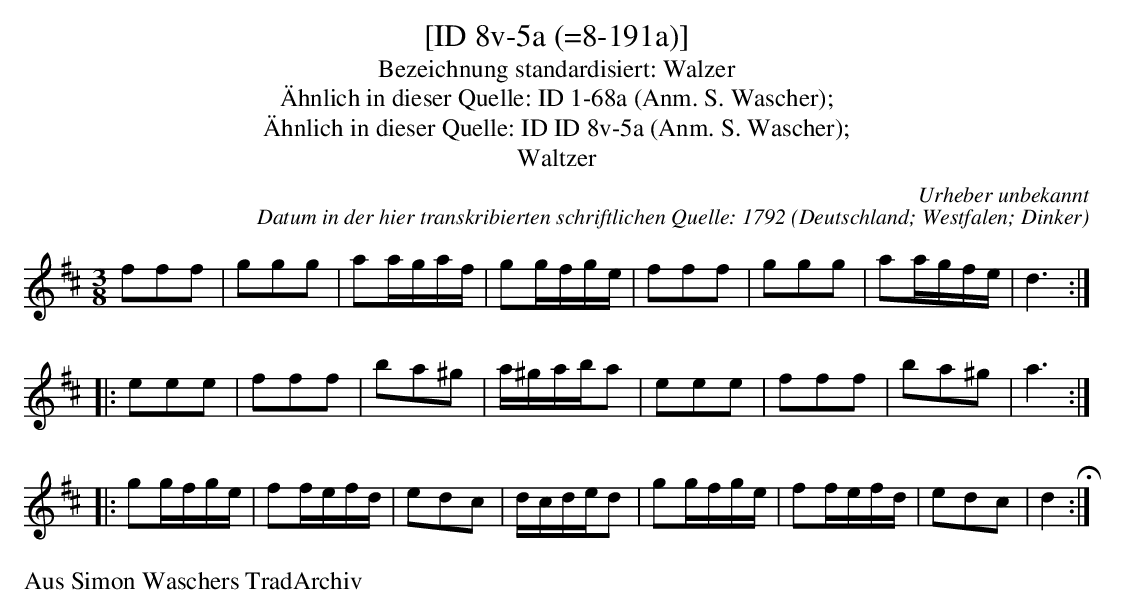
X:1
T:[ID 8v-5a (=8-191a)]
T:Bezeichnung standardisiert: Walzer
T:\"Ahnlich in dieser Quelle: ID 1-68a (Anm. S. Wascher);
T:\"Ahnlich in dieser Quelle: ID ID 8v-5a (Anm. S. Wascher);
T:Waltzer
C:Urheber unbekannt
C:Datum in der hier transkribierten schriftlichen Quelle: 1792
O:Deutschland; Westfalen; Dinker
M:3/8
L:1/16
K:D
f2f2f2 | g2g2g2 | a2agaf | g2gfge | f2f2f2 | g2g2g2 | a2agfe | d6 ::
e2e2e2 | f2f2f2 | b2a2^g2 | a^gaba2 | e2e2e2 | f2f2f2 | b2a2^g2 | a6 ::
g2gfge | f2fefd | e2d2c2 | dcded2 | g2gfge | f2fefd | e2d2c2 | d4 H:|
